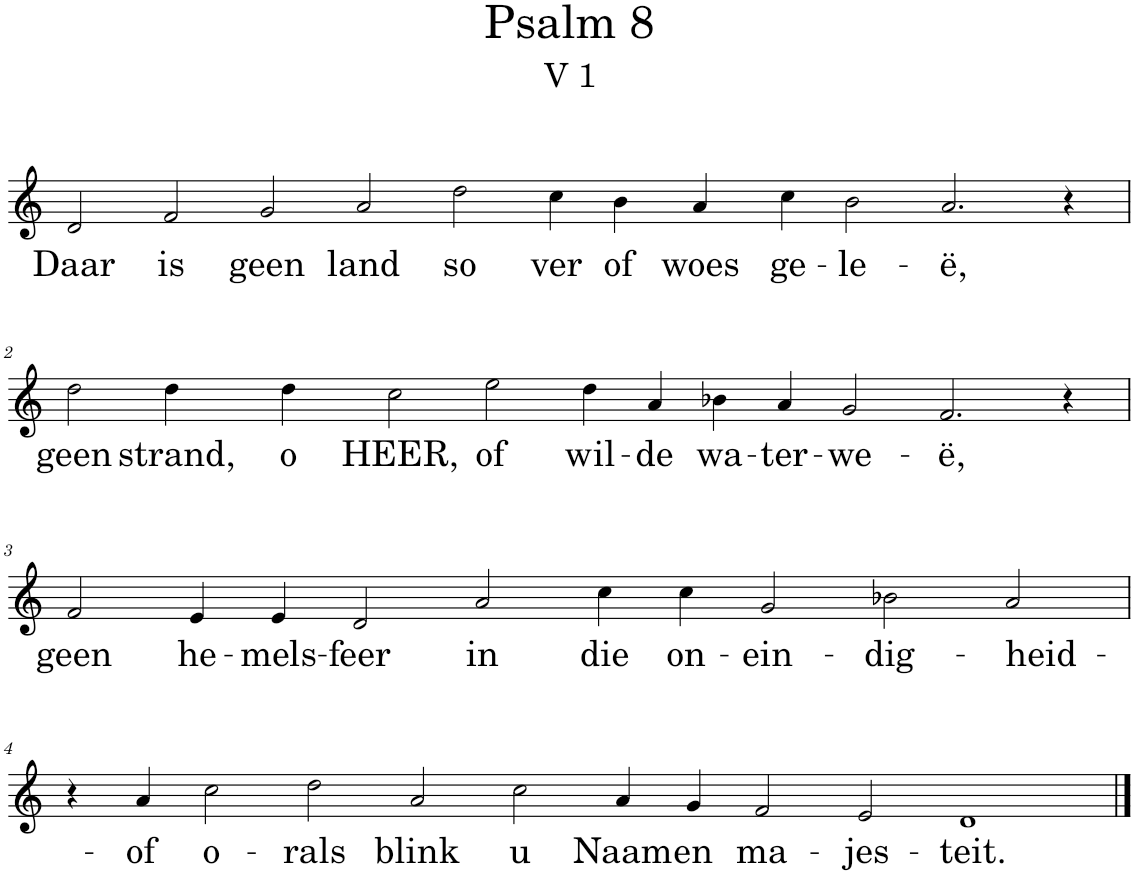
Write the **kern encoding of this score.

**kern	**text
*part1	*part1
*staff1	*staff1
*I"Pipe Organ	*
*I'Org.	*
*clefG2	*
*k[]	*
*M20/4	*
=1	=1
!	!LO:LY:b
2d/	Daar
!	!LO:LY:b
2f/	is
!	!LO:LY:b
2g/	geen
!	!LO:LY:b
2a/	land
!	!LO:LY:b
2dd\	so
!	!LO:LY:b
4cc\	ver
!	!LO:LY:b
4b\	of
!	!LO:LY:b
4a/	woes
!	!LO:LY:b
4cc\	ge-
!	!LO:LY:b
2b\	-le-
!	!LO:LY:b
2.a/	-ë,
4r	.
!!LO:LB:g=z
=2	=2
*M18/4	*
!	!LO:LY:b
2dd\	geen
!	!LO:LY:b
4dd\	strand,
!	!LO:LY:b
4dd\	o
!	!LO:LY:b
2cc\	HEER,
!	!LO:LY:b
2ee\	of
!	!LO:LY:b
4dd\	wil-
!	!LO:LY:b
4a/	-de
!	!LO:LY:b
4b-X\	wa-
!	!LO:LY:b
4a/	-ter-
!	!LO:LY:b
2g/	-we-
!	!LO:LY:b
2.f/	-ë,
4r	.
!!LO:LB:g=z
=3	=3
*M16/4	*
!	!LO:LY:b
2f/	geen
!	!LO:LY:b
4e/	he-
!	!LO:LY:b
4e/	-mels-
!	!LO:LY:b
2d/	-feer
!	!LO:LY:b
2a/	in
!	!LO:LY:b
4cc\	die
!	!LO:LY:b
4cc\	on-
!	!LO:LY:b
2g/	-ein-
!	!LO:LY:b
2b-X\	-dig-
!	!LO:LY:b
2a/	-heid-
!!LO:LB:g=z
=4	=4
*M20/4	*
4r	.
!	!LO:LY:b
4a/	-of
!	!LO:LY:b
2cc\	o-
!	!LO:LY:b
2dd\	-rals
!	!LO:LY:b
2a/	blink
!	!LO:LY:b
2cc\	u
!	!LO:LY:b
4a/	Naam
!	!LO:LY:b
4g/	en
!	!LO:LY:b
2f/	ma-
!	!LO:LY:b
2e/	-jes-
!	!LO:LY:b
1d	-teit.
==	==
*-	*-
